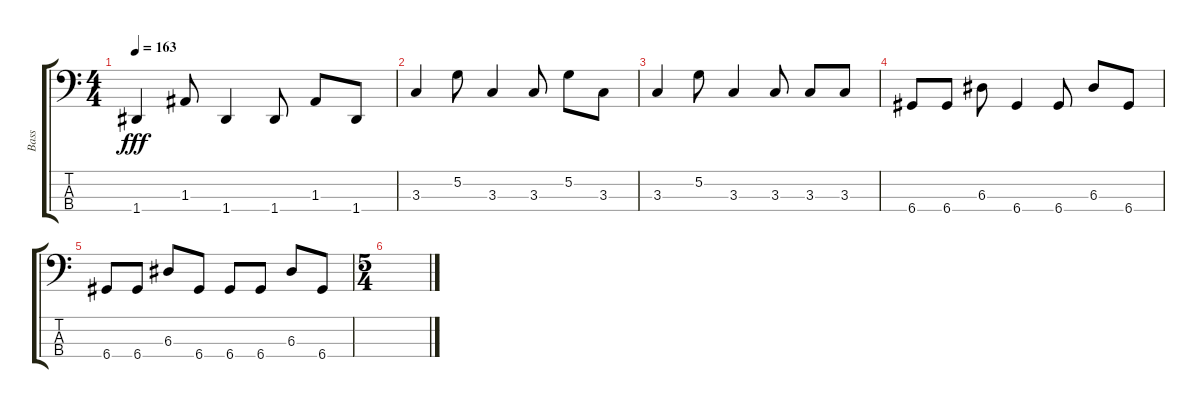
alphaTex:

\track ("Bass" "Bass") {instrument electricbassfinger}
\staff {score tabs}
\tuning (G2 D2 A1 D1) {hide}
\ts (4 4)
\tempo 163
\clef f4
\ks c
1.4.4{dy fff} 1.3.8 1.4.4 1.4.8 1.3.8 1.4.8 |
3.3.4 5.2.8 3.3.4 3.3.8 5.2.8 3.3.8 |
3.3.4 5.2.8 3.3.4 3.3.8 3.3.8 3.3.8 |
6.4.8 6.4.8 6.3.8 6.4.4 6.4.8 6.3.8 6.4.8 |
6.4.8 6.4.8 6.3.8 6.4.8 6.4.8 6.4.8 6.3.8 6.4.8 |
\ts (5 4)
